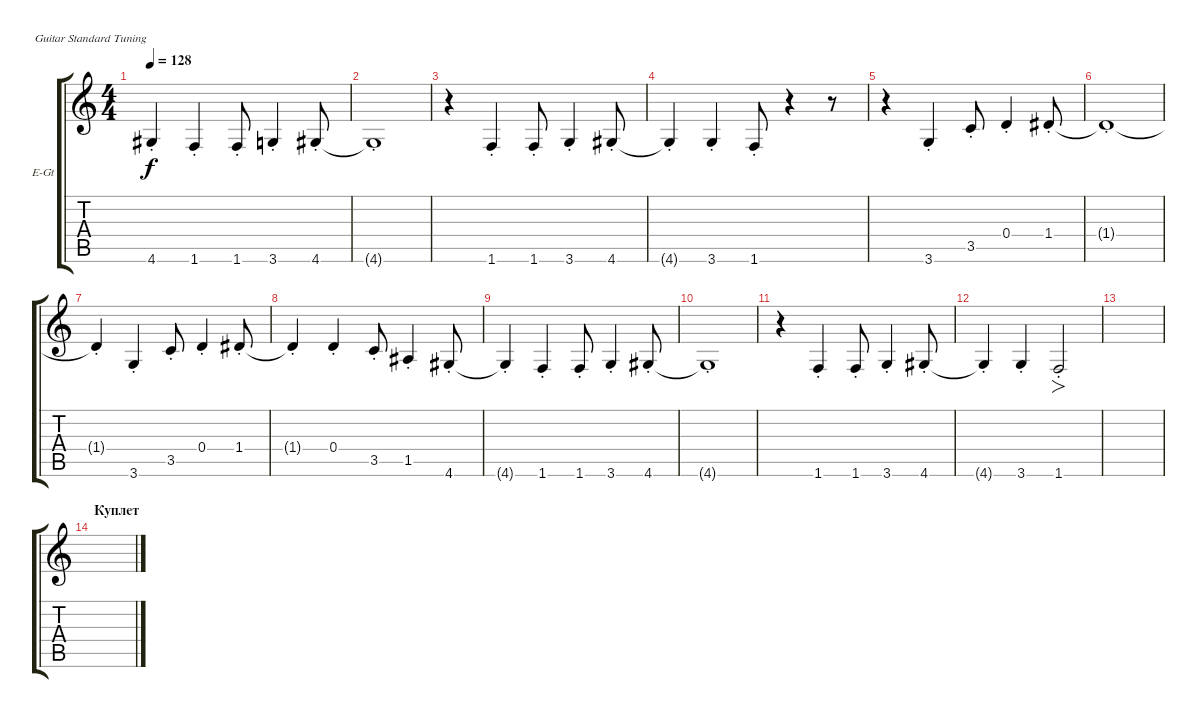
\defaultSystemsLayout 4
\bracketExtendMode groupsimilarinstruments
\firstSystemTrackNameOrientation horizontal
\otherSystemsTrackNameOrientation horizontal
\track ("В. Бутусов" "E-Gt") {instrument electricguitarclean}
\staff {score tabs}
\tuning (E4 B3 G3 D3 A2 E2)
\ts (4 4)
\tempo 128
\clef g2
\scale
0.333333
\ks c
4.6{st t}.4{dy f} 1.6{st}.4 1.6{st}.8 3.6{st}.4 4.6{st}.8 |
\scale
0.333333 4.6{st t}.1 |
\scale
0.333333 r.4 1.6{st}.4 1.6{st}.8 3.6{st}.4 4.6{st}.8 |
\scale
0.333333 4.6{st t}.4 3.6{st}.4 1.6{st}.8 r.4 r.8 |
\scale
0.333333 r.4 3.6{st}.4 3.5{st}.8 0.4{st}.4 1.4{st}.8 |
\scale
0.333333 1.4{st t}.1 |
\scale
0.333333 1.4{st t}.4 3.6{st}.4 3.5{st}.8 0.4{st}.4 1.4{st}.8 |
\scale
0.333333 1.4{st t}.4 0.4{st}.4 3.5{st}.8 1.5{st}.4 4.6{st}.8 |
\scale
0.333333 4.6{st t}.4 1.6{st}.4 1.6{st}.8 3.6{st}.4 4.6{st}.8 |
\scale
0.333333 4.6{st t}.1 |
\scale
0.333333 r.4 1.6{st}.4 1.6{st}.8 3.6{st}.4 4.6{st}.8 |
\scale
0.333333 4.6{st t}.4 3.6{st}.4 1.6{st}.2{fo} |
\scale
0.333333 |
\section ("" "Куплет")
\scale
0.333333 |
\scale
0.333333 |
\scale
0.333333
